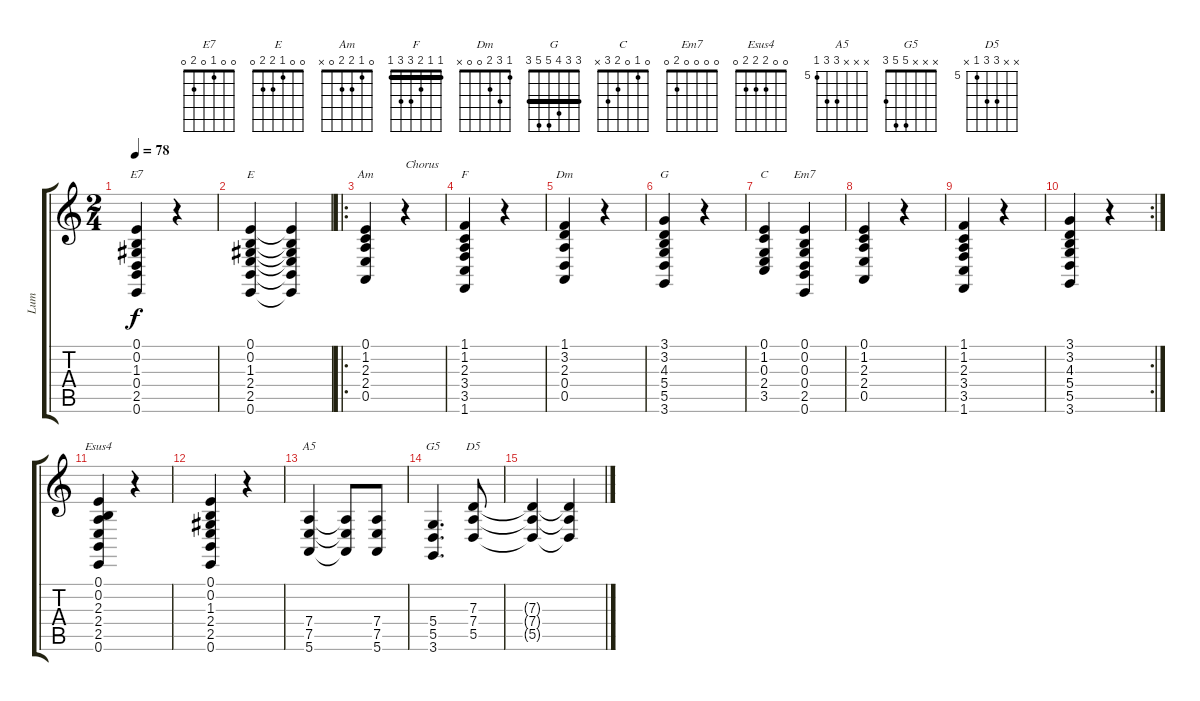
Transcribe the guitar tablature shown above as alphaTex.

\track ("Lum" "Lum") {instrument acousticgrandpiano}
\staff {score tabs}
\tuning (E4 B3 G3 D3 A2 E2) {hide}
\chord ("E7" 0 0 1 0 2 0)
\chord ("E" 0 0 1 2 2 0)
\chord ("Am" 0 1 2 2 0 x)
\chord ("F" 1 1 2 3 3 1) {barre 1}
\chord ("Dm" 1 3 2 0 0 x)
\chord ("G" 3 3 4 5 5 3) {barre 3}
\chord ("C" 0 1 0 2 3 x)
\chord ("Em7" 0 0 0 0 2 0)
\chord ("Esus4" 0 0 2 2 2 0)
\chord ("A5" x x x 7 7 5) {firstfret 5}
\chord ("G5" x x x 5 5 3)
\chord ("D5" x x 7 7 5 x) {firstfret 5}
\ts (2 4)
\tempo 78
\clef g2
\ks c
(0.1 0.2 1.3 0.4 2.5 0.6).4{ch "E7" dy f} r.4 |
(0.1 0.2 1.3 2.4 2.5 0.6).4{ch "E"} (0.1{t} 0.2{t} 1.3{t} 2.4{t} 2.5{t} 0.6{t}).4 |
\ro
(0.1 1.2 2.3 2.4 0.5).4{ch "Am"} r.4{txt "Chorus"} |
(1.1 1.2 2.3 3.4 3.5 1.6).4{ch "F"} r.4 |
(1.1 3.2 2.3 0.4 0.5).4{ch "Dm"} r.4 |
(3.1 3.2 4.3 5.4 5.5 3.6).4{ch "G"} r.4 |
(0.1 1.2 0.3 2.4 3.5).4{ch "C"} (0.1 0.2 0.3 0.4 2.5 0.6).4{ch "Em7"} |
(0.1 1.2 2.3 2.4 0.5).4 r.4 |
(1.1 1.2 2.3 3.4 3.5 1.6).4 r.4 |
\rc 2
(3.1 3.2 4.3 5.4 5.5 3.6).4 r.4 |
(0.1 0.2 2.3 2.4 2.5 0.6).4{ch "Esus4"} r.4 |
(0.1 0.2 1.3 2.4 2.5 0.6).4 r.4 |
(7.4 7.5 5.6).4{ch "A5"} (7.4{t} 7.5{t} 5.6{t}).8 (7.4 7.5 5.6).8 |
(5.4 5.5 3.6).4{d ch "G5"} (7.3 7.4 5.5).8{ch "D5"} |
(7.3{t} 7.4{t} 5.5{t}).4 (7.3{t} 7.4{t} 5.5{t}).4
